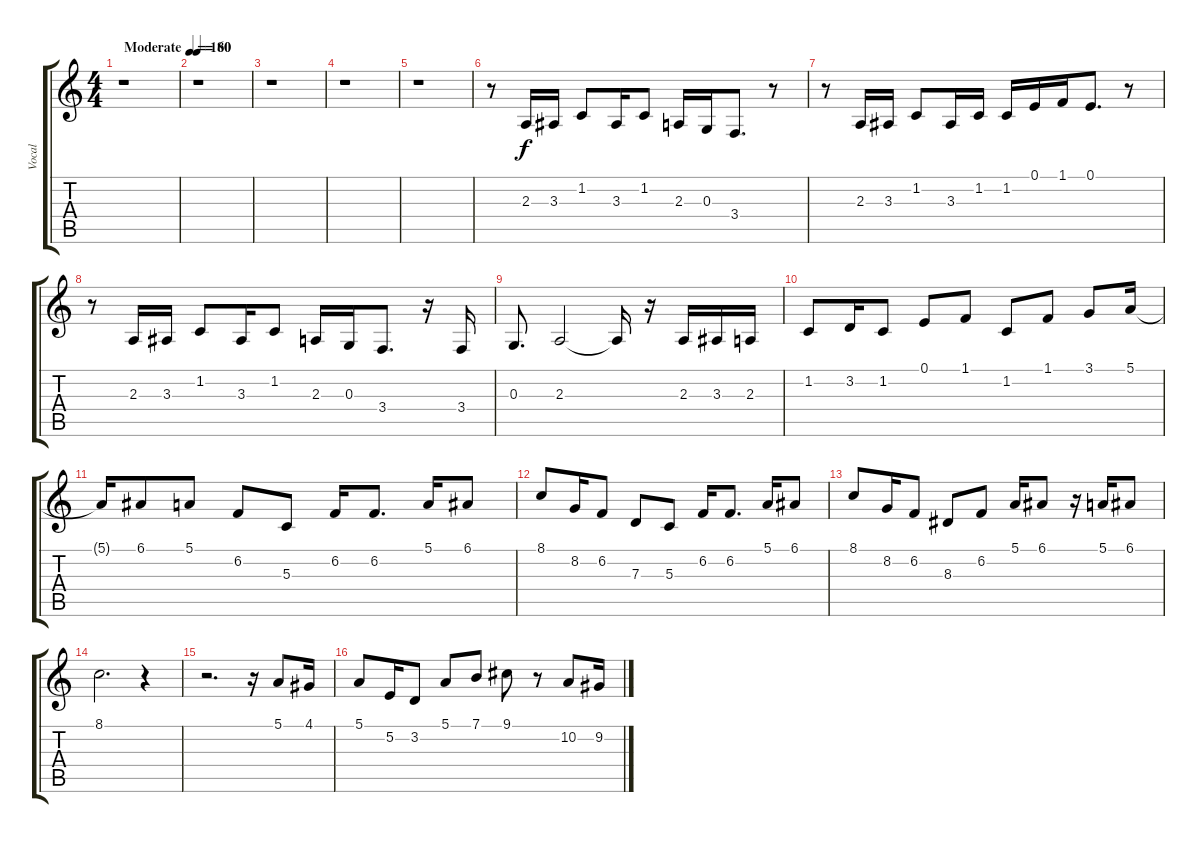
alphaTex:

\track ("Vocal" "Vocal") {instrument vibraphone}
\staff {score tabs}
\tuning (E4 B3 G3 D3 A2 E2) {hide}
\ts (4 4)
\tempo (180 "Moderate")
\clef g2
\ks c
r.1{dy f instrument vibraphone} |
\tempo 60
r.1 |
r.1 |
r.1 |
r.1 |
r.8 2.3.16 3.3.16 1.2.8 3.3.16 1.2.8 2.3.16 0.3.16 3.4.8{d} r.8 |
r.8 2.3.16 3.3.16 1.2.8 3.3.16 1.2.16 1.2.16 0.1.16 1.1.16 0.1.8{d} r.8 |
r.8 2.3.16 3.3.16 1.2.8 3.3.16 1.2.8 2.3.16 0.3.16 3.4.8{d} r.16 3.4.16 |
0.3.8{d} 2.3.2 2.3{t}.16 r.16 2.3.16 3.3.16 2.3.16 |
1.2.8 3.2.16 1.2.8 0.1.8 1.1.8 1.2.8 1.1.8 3.1.8 5.1.16 |
5.1{t}.16 6.1.8 5.1.8 6.2.8 5.3.8 6.2.16 6.2.8{d} 5.1.16 6.1.8 |
8.1.8 8.2.16 6.2.8 7.3.8 5.3.8 6.2.16 6.2.8{d} 5.1.16 6.1.8 |
8.1.8 8.2.16 6.2.8 8.3.8 6.2.8 5.1.16 6.1.8 r.16 5.1.16 6.1.8 |
8.1.2{d} r.4 |
r.2{d} r.16 5.1.8 4.1.16 |
5.1.8 5.2.16 3.2.8 5.1.8 7.1.8 9.1.8 r.8 10.2.8 9.2.16
